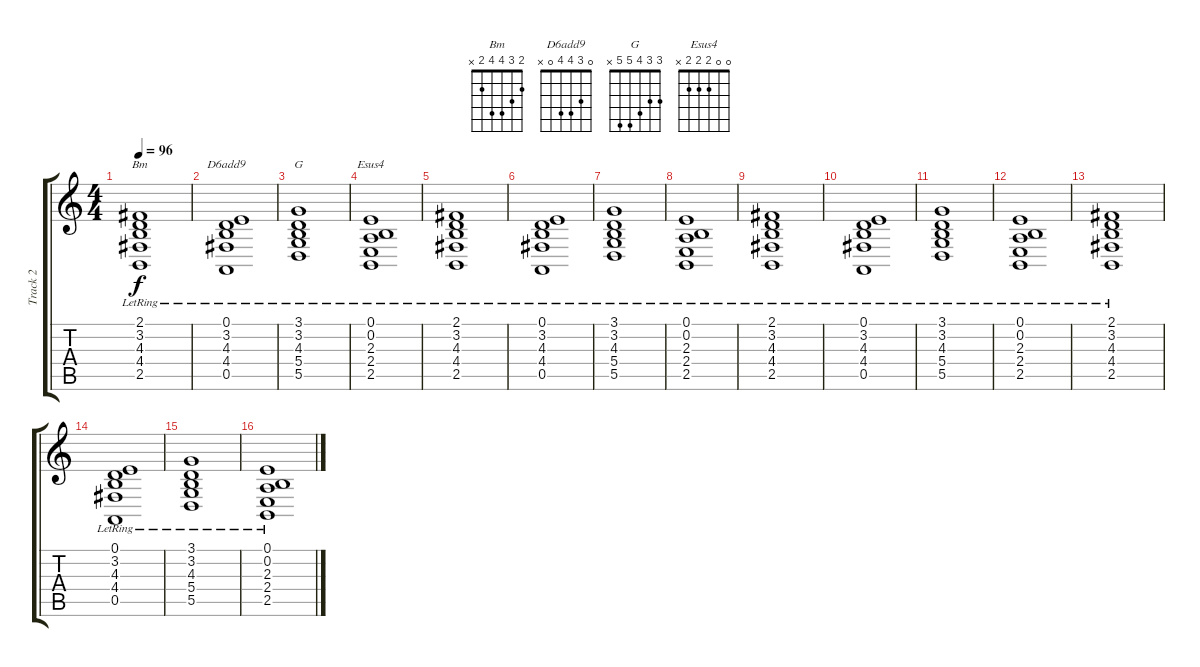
\track ("Track 2" "Track 2") {instrument fx2soundtrack}
\staff {score tabs}
\tuning (E4 B3 G3 D3 A2 E2) {hide}
\chord ("Bm" 2 3 4 4 2 x)
\chord ("D6add9" 0 3 4 4 0 x)
\chord ("G" 3 3 4 5 5 x)
\chord ("Esus4" 0 0 2 2 2 x)
\ts (4 4)
\tempo 96
\clef g2
\ks c
(2.1{lr} 3.2{lr} 4.3{lr} 4.4{lr} 2.5{lr}).1{ch "Bm" dy f} |
(0.1{lr} 3.2{lr} 4.3{lr} 4.4{lr} 0.5{lr}).1{ch "D6add9"} |
(3.1{lr} 3.2{lr} 4.3{lr} 5.4{lr} 5.5{lr}).1{ch "G"} |
(0.1{lr} 0.2{lr} 2.3{lr} 2.4{lr} 2.5{lr}).1{ch "Esus4"} |
(2.1{lr} 3.2{lr} 4.3{lr} 4.4{lr} 2.5{lr}).1 |
(0.1{lr} 3.2{lr} 4.3{lr} 4.4{lr} 0.5{lr}).1 |
(3.1{lr} 3.2{lr} 4.3{lr} 5.4{lr} 5.5{lr}).1 |
(0.1{lr} 0.2{lr} 2.3{lr} 2.4{lr} 2.5{lr}).1 |
(2.1{lr} 3.2{lr} 4.3{lr} 4.4{lr} 2.5{lr}).1 |
(0.1{lr} 3.2{lr} 4.3{lr} 4.4{lr} 0.5{lr}).1 |
(3.1{lr} 3.2{lr} 4.3{lr} 5.4{lr} 5.5{lr}).1 |
(0.1{lr} 0.2{lr} 2.3{lr} 2.4{lr} 2.5{lr}).1 |
(2.1{lr} 3.2{lr} 4.3{lr} 4.4{lr} 2.5{lr}).1 |
(0.1{lr} 3.2{lr} 4.3{lr} 4.4{lr} 0.5{lr}).1 |
(3.1{lr} 3.2{lr} 4.3{lr} 5.4{lr} 5.5{lr}).1 |
(0.1{lr} 0.2{lr} 2.3{lr} 2.4{lr} 2.5{lr}).1
